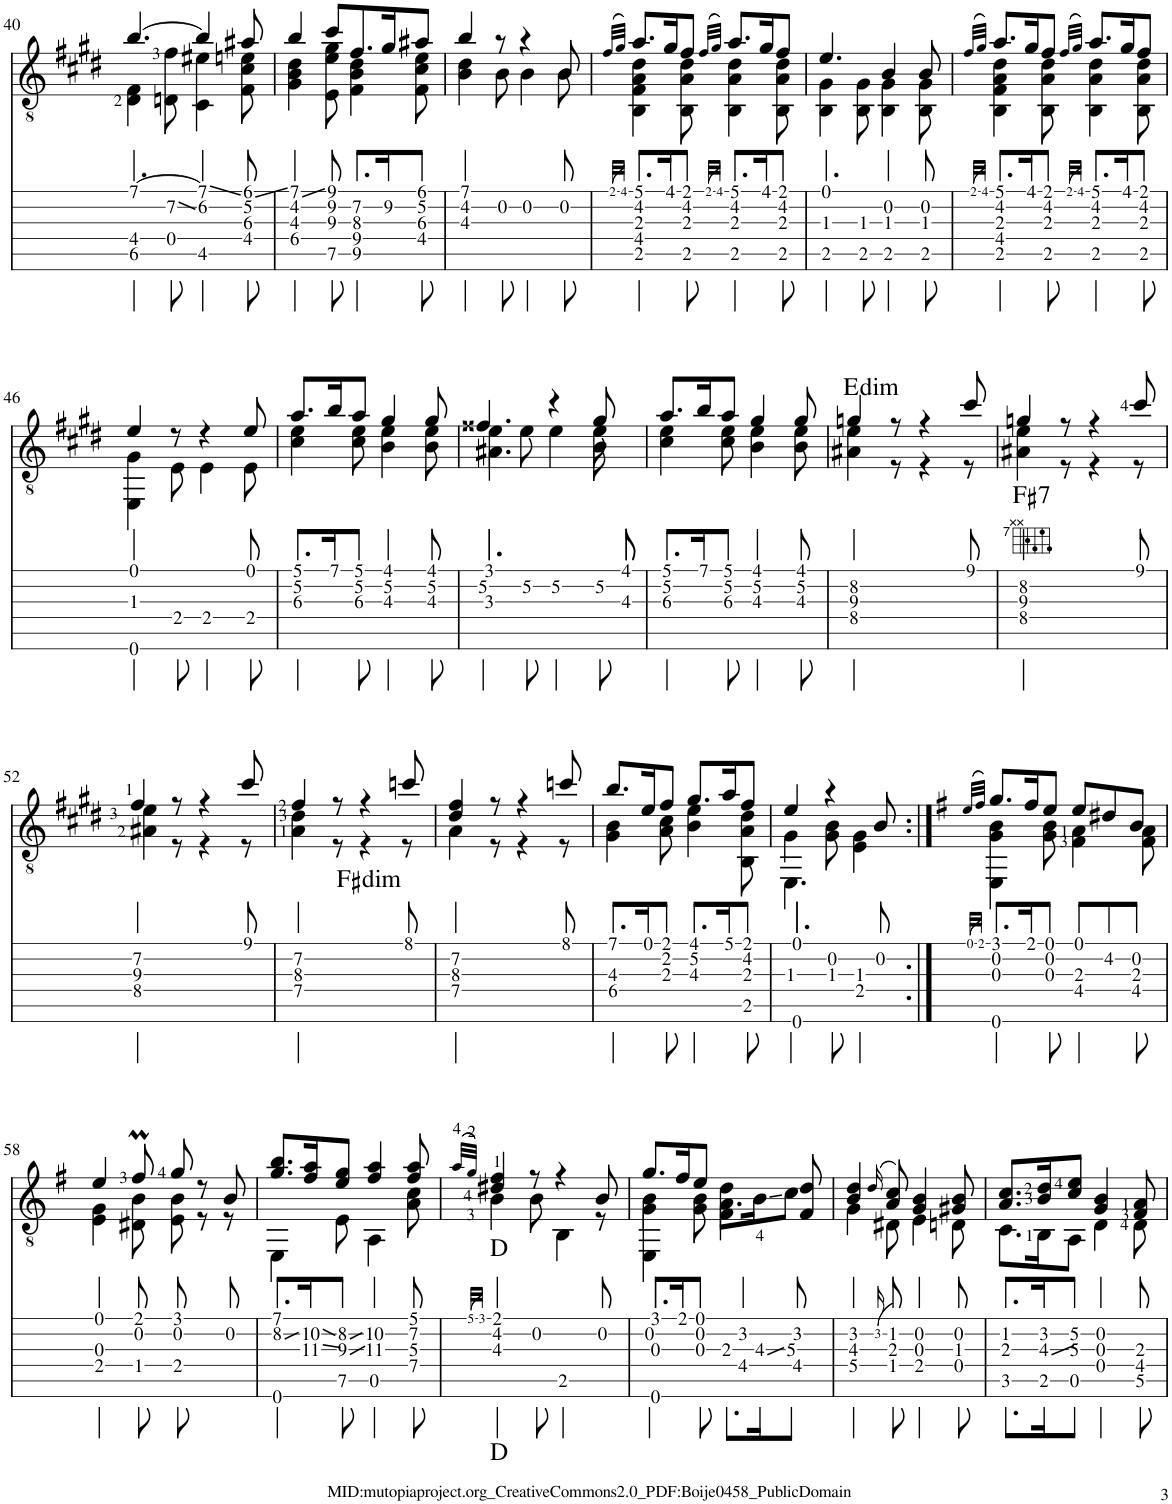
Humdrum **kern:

**kern	**harte	**kern	**harte
*part2	*part2	*part1	*part1
*staff2	*	*staff1	*
*I"Chitarra classica (Intavolatura)	*	*I"Guitar	*
!!LO:PB:g=z
*	*	*clefGv2	*
*k[f#c#g#d#]	*	*k[f#c#g#d#]	*
*M6/8	*	*M6/8	*
=40	=40	=40	=40
*^	*	*^	*
[4.b/	4D#\ 4F#\	.	[4.b/	4D#\ 4F#\	.
.	8Dn\ 8f#\	.	.	8Dn\ 8f#\	.
4b/]	4C#\ 4e#X\	.	4b/]	4C#\ 4e#X\	.
8a#X/	8F#\ 8c#\ 8en\	.	8a#X/	8F#\ 8c#\ 8en\	.
=41	=41	=41	=41	=41	=41
4b/	4G#\ 4B\ 4d#\	.	4b/	4G#\ 4B\ 4d#\	.
8cc#/	8E\ 8e\ 8g#\	.	8cc#/L	8E\ 8e\ 8g#\	.
8.f#/L	4F#\ 4B\ 4d#\	.	8.f#/	4F#\ 4B\ 4d#\	.
16g#/K	.	.	16g#/K	.	.
8a#X/J	8F#\ 8c#\ 8e\	.	8a#X/J	8F#\ 8c#\ 8e\	.
=42	=42	=42	=42	=42	=42
4b/	4B\ 4d#\	.	4b/	4B\ 4d#\	.
8r	8B\	.	8r	8B\	.
4r	4B\	.	4r	4B\	.
8B/	8B\	.	8B/	8B\	.
=43	=43	=43	=43	=43	=43
(32qf#/LLL	.	.	(32qf#/LLL	.	.
32qg#/JJJ)	.	.	32qg#/JJJ)	.	.
8.a/L	4BB\ 4F#\ 4A\ 4d#\	.	8.a/L	4BB\ 4F#\ 4A\ 4d#\	.
16g#/K	.	.	16g#/K	.	.
8f#/J	8BB\ 8A\ 8d#\	.	8f#/J	8BB\ 8A\ 8d#\	.
(32qf#/LLL	.	.	(32qf#/LLL	.	.
32qg#/JJJ)	.	.	32qg#/JJJ)	.	.
8.a/L	4BB\ 4A\ 4d#\	.	8.a/L	4BB\ 4A\ 4d#\	.
16g#/K	.	.	16g#/K	.	.
8f#/J	8BB\ 8A\ 8d#\	.	8f#/J	8BB\ 8A\ 8d#\	.
=44	=44	=44	=44	=44	=44
4.e/	4BB\ 4G#\	.	4.e/	4BB\ 4G#\	.
.	8BB\ 8G#\	.	.	8BB\ 8G#\	.
4B/	4BB\ 4G#\	.	4B/	4BB\ 4G#\	.
8B/	8BB\ 8G#\	.	8B/	8BB\ 8G#\	.
=45	=45	=45	=45	=45	=45
(32qf#/LLL	.	.	(32qf#/LLL	.	.
32qg#/JJJ)	.	.	32qg#/JJJ)	.	.
8.a/L	4BB\ 4F#\ 4A\ 4d#\	.	8.a/L	4BB\ 4F#\ 4A\ 4d#\	.
16g#/K	.	.	16g#/K	.	.
8f#/J	8BB\ 8A\ 8d#\	.	8f#/J	8BB\ 8A\ 8d#\	.
(32qf#/LLL	.	.	(32qf#/LLL	.	.
32qg#/JJJ)	.	.	32qg#/JJJ)	.	.
8.a/L	4BB\ 4A\ 4d#\	.	8.a/L	4BB\ 4A\ 4d#\	.
16g#/K	.	.	16g#/K	.	.
8f#/J	8BB\ 8A\ 8d#\	.	8f#/J	8BB\ 8A\ 8d#\	.
!!LO:LB:g=z	!!
=46	=46	=46	=46	=46	=46
4e/	4EE\ 4G#\	.	4e/	4EE\ 4G#\	.
8r	8E\	.	8r	8E\	.
4r	4E\	.	4r	4E\	.
8e/	8E\	.	8e/	8E\	.
=47	=47	=47	=47	=47	=47
8.a/L	4c#\ 4e\	.	8.a/L	4c#\ 4e\	.
16b/K	.	.	16b/K	.	.
8a/J	8c#\ 8e\	.	8a/J	8c#\ 8e\	.
4g#/	4B\ 4e\	.	4g#/	4B\ 4e\	.
8g#/	8B\ 8e\	.	8g#/	8B\ 8e\	.
=48	=48	=48	=48	=48	=48
*	*^	*	*	*^	*
4.f##X/	4e\	4.A#X/	.	4.f##X/	4e\	4.A#X\	.
.	8e\	.	.	.	8e\	.	.
4r	4e\	4ryy	.	4r	4e\	4ryy	.
8g#/	8e\	8B/	.	8g#/	8e\	8B\	.
*	*v	*v	*	*	*	*	*
*	*	*	*	*v	*v	*
=49	=49	=49	=49	=49	=49
8.a/L	4c#\ 4e\	.	8.a/L	4c#\ 4e\	.
16b/K	.	.	16b/K	.	.
8a/J	8c#\ 8e\	.	8a/J	8c#\ 8e\	.
4g#/	4B\ 4e\	.	4g#/	4B\ 4e\	.
8g#/	8B\ 8e\	.	8g#/	8B\ 8e\	.
=50	=50	=50	=50	=50	=50
4gn/	4A#X\ 4e\	.	4gn/	4A#X\ 4e\	.
!	!	!	!	!	!LO:H:kt=dim
8ryy	8r	.	8r	8r	E:dim
4ryy	4r	.	4r	4r	.
8cc#/	8r	.	8cc#/	8r	.
=51	=51	=51	=51	=51	=51
4gn/	4A#X\ 4e\	.	4gn/	4A#X\ 4e\	.
8ryy	8r	.	8r	8r	.
4ryy	4r	.	4r	4r	.
!	!	!LO:H:kt=7	!	!	!
8cc#/	8r	F#:7	8cc#/	8r	.
!!LO:LB:g=z	!!
=52	=52	=52	=52	=52	=52
4f#/	4A#X\ 4e\	.	4f#/	4A#X\ 4e\	.
8ryy	8r	.	8r	8r	.
4ryy	4r	.	4r	4r	.
8cc#/	8r	.	8cc#/	8r	.
=53	=53	=53	=53	=53	=53
4f#/	4A\ 4d#\	.	4f#/	4A\ 4d#\	.
!	!	!	!	!	!LO:H:kt=dim
8ryy	8r	.	8r	8r	F#:dim
4ryy	4r	.	4r	4r	.
8ccn/	8r	.	8ccn/	8r	.
=54	=54	=54	=54	=54	=54
4d#/ 4f#/	4A\	.	4d#/ 4f#/	4A\	.
8ryy	8r	.	8r	8r	.
4ryy	4r	.	4r	4r	.
8ccn/	8r	.	8ccn/	8r	.
=55	=55	=55	=55	=55	=55
8.b/L	4G#\ 4B\	.	8.b/L	4G#\ 4B\	.
16e/K	.	.	16e/K	.	.
8f#/J	8A\ 8c#\	.	8f#/J	8A\ 8c#\	.
8.g#/L	4B\ 4e\	.	8.g#/L	4B\ 4e\	.
16a/K	.	.	16a/K	.	.
8f#/J	8BB\ 8A\ 8d#\	.	8f#/J	8BB\ 8A\ 8d#\	.
=56	=56	=56	=56	=56	=56
*	*^	*	*	*^	*
4e/	4G#\	4.EE/	.	4e/	4G#\	4.EE\	.
4r	8G#\ 8B\	.	.	4r	8G#\ 8B\	.	.
.	4E\ 4G#\	4ryy	.	.	4E\ 4G#\	4ryy	.
8B/	.	.	.	8B/	.	.	.
*v	*v	*v	*	*	*	*	*
*	*	*v	*v	*v	*
=57:|!	=57:|!	=57:|!	=57:|!
*k[f#]	*	*k[f#]	*
(32qe/LLL	.	(32qe/LLL	.
32qf#/JJJ)	.	32qf#/JJJ)	.
*^	*	*^	*
8.g/L	4EE\ 4G\ 4B\	.	8.g/L	4EE\ 4G\ 4B\	.
16f#/K	.	.	16f#/K	.	.
8e/J	8G\ 8B\	.	8e/J	8G\ 8B\	.
8e/L	4F#\ 4A\	.	8e/L	4F#\ 4A\	.
8d#X/	.	.	8d#X/	.	.
8B/J	8F#\ 8A\	.	8B/J	8F#\ 8A\	.
!!LO:LB:g=z	!!
=58	=58	=58	=58	=58	=58
4e/	4E\ 4G\	.	4e/	4E\ 4G\	.
8f#/	8D#X\ 8B\	.	8f#m/	8D#X\ 8B\	.
8g/	8E\ 8B\	.	8g/	8E\ 8B\	.
8r	8r	.	8r	8r	.
8B/	8r	.	8B/	8r	.
=59	=59	=59	=59	=59	=59
8.g/ 8.b/L	4EE\	.	8.g/ 8.b/L	4EE\	.
16f#/ 16a/K	.	.	16f#/ 16a/K	.	.
8e/ 8g/J	8E\	.	8e/ 8g/J	8E\	.
4f#/ 4a/	4AA\	.	4f#/ 4a/	4AA\	.
8f#/ 8a/	8A\ 8c\	.	8f#/ 8a/	8A\ 8c\	.
=60	=60	=60	=60	=60	=60
(32qa/LLL	.	.	(32qa/LLL	.	.
32qg/JJJ)	.	.	32qg/JJJ)	.	.
4d#X/ 4f#/	4B\	D:maj	4d#X/ 4f#/	4B\	D:maj
8r	8B\	.	8r	8B\	.
4r	4BB\	.	4r	4BB\	.
8B/	8r	.	8B/	8r	.
=61	=61	=61	=61	=61	=61
*	*^	*	*	*^	*
8.g/L	4B\	4EE/ 4G/	.	8.g/L	4B\	4EE\ 4G\	.
16f#/K	.	.	.	16f#/K	.	.	.
8e/J	8G\ 8B\	2ryy	.	8e/J	8G\ 8B\	2ryy	.
4F#/ 4d/	8.A\L	.	.	4F#\ 4d\	8.A\L	.	.
.	16B\K	.	.	.	16B\K	.	.
8F#/ 8d/	8c\J	.	.	8F#/ 8d/	8c\J	.	.
*	*v	*v	*	*	*	*	*
*	*	*	*	*v	*v	*
=62	=62	=62	=62	=62	=62
4B/ 4d/	4G\	.	4B/ 4d/	4G\	.
(16qd/	.	.	(16qd/	.	.
8A/ 8c/)	8D#X\	.	8A/ 8c/)	8D#X\	.
4G/ 4B/	4E\	.	4G/ 4B/	4E\	.
8G#X/ 8B/	8Dn\	.	8G#X/ 8B/	8Dn\	.
=63	=63	=63	=63	=63	=63
8.A/ 8.c/L	8.C\L	.	8.A/ 8.c/L	8.C\L	.
16B/ 16d/K	16BB\K	.	16B/ 16d/K	16BB\K	.
8c/ 8e/J	8AA\J	.	8c/ 8e/J	8AA\J	.
4G/ 4B/	4D\	.	4G/ 4B/	4D\	.
8F#/ 8A/	8D\	.	8F#/ 8A/	8D\	.
*v	*v	*	*	*	*
*	*	*v	*v	*
=	=	=	=
*-	*-	*-	*-
